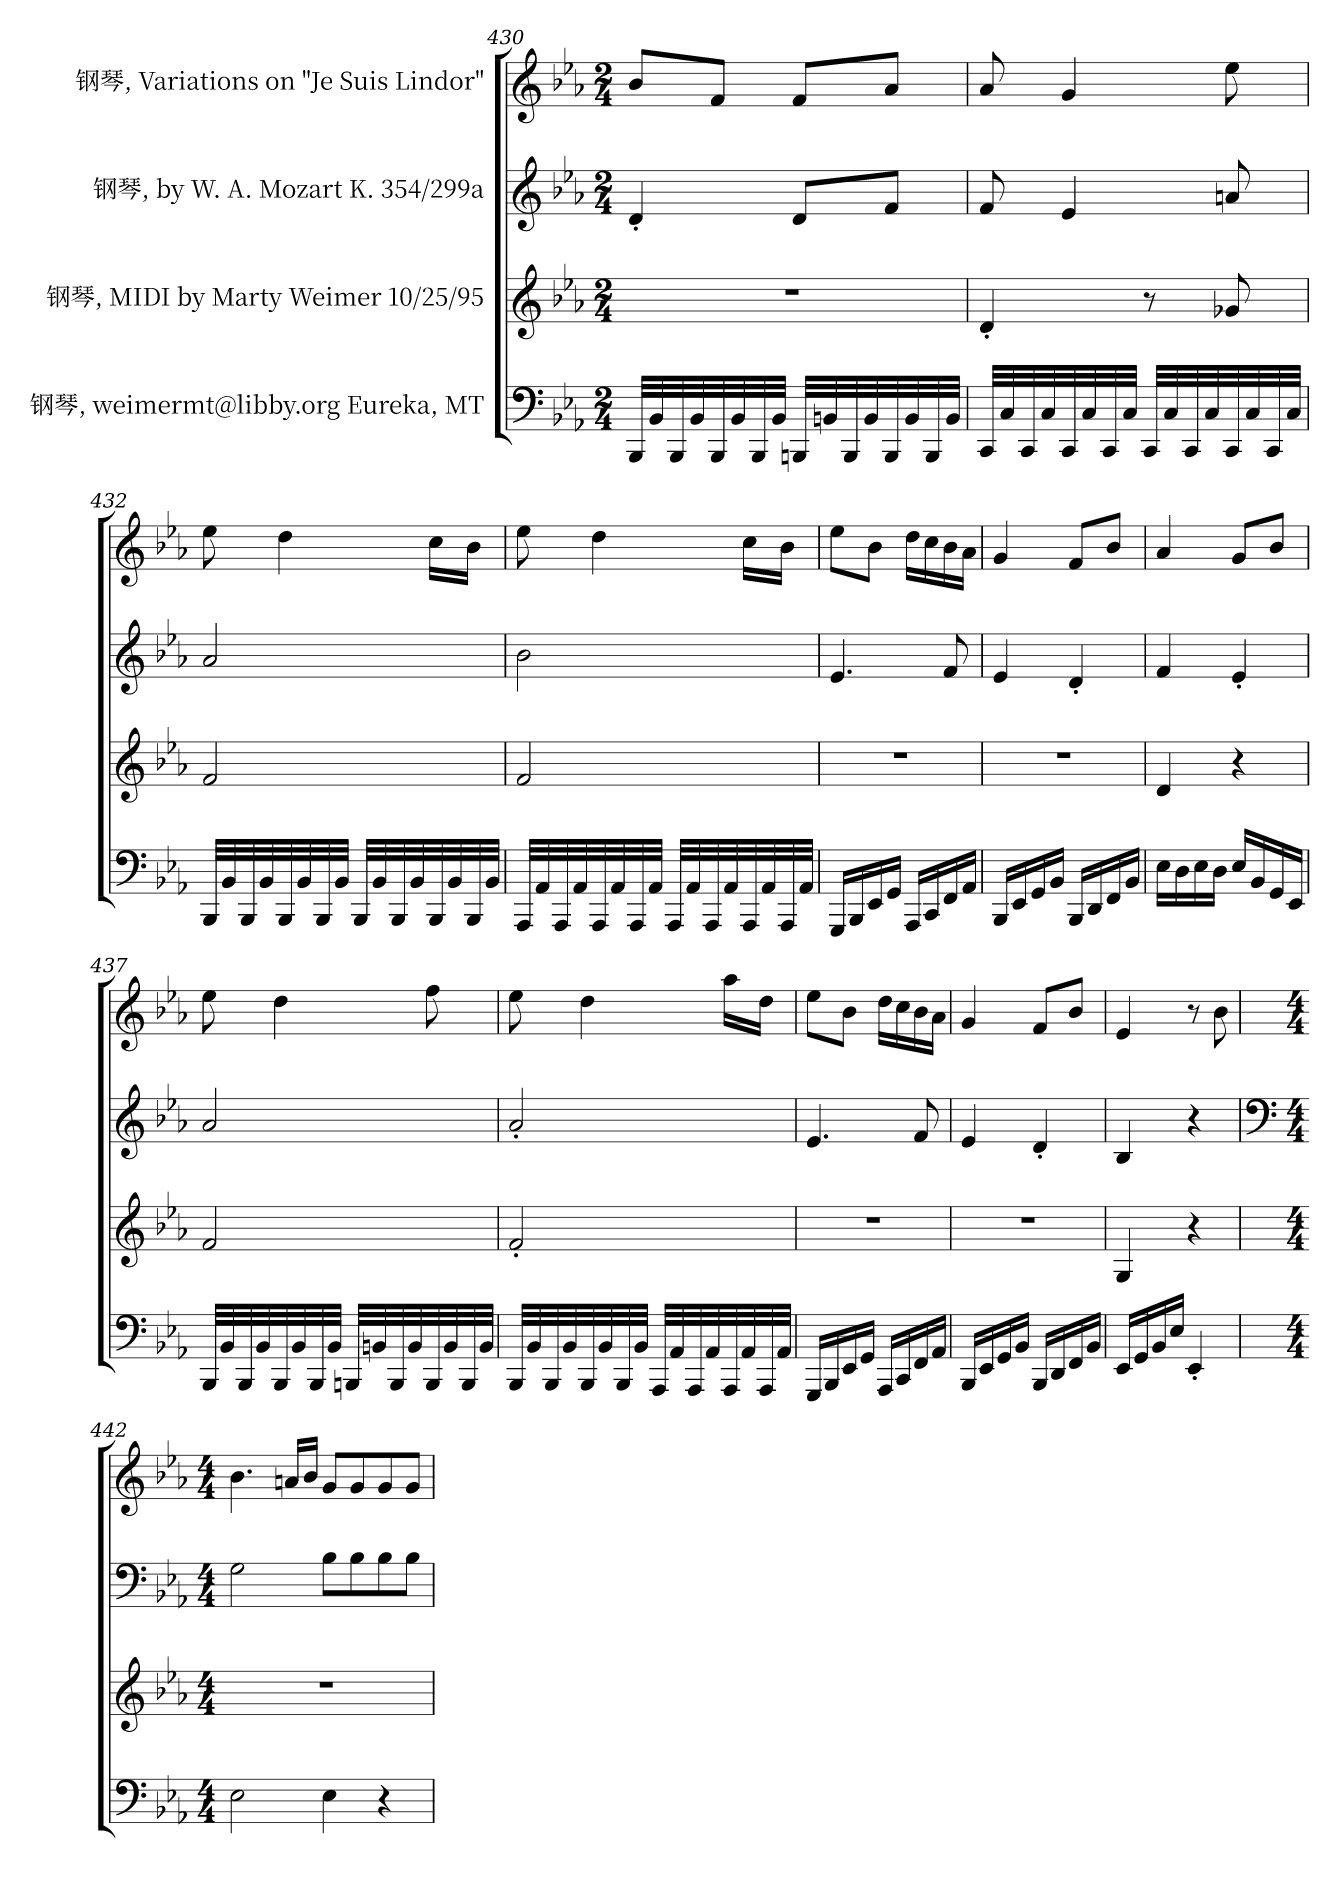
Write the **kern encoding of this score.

**kern	**kern	**kern	**kern
*part4	*part3	*part2	*part1
*staff4	*staff3	*staff2	*staff1
*I"钢琴, weimermt@libby.org  Eureka, MT	*I"钢琴, MIDI by Marty Weimer 10/25/95	*I"钢琴, by W. A. Mozart  K. 354/299a	*I"钢琴, Variations on &quot;Je Suis Lindor&quot;
!!LO:PB:g=z
*clefF4	*clefG2	*clefG2	*clefG2
*k[b-e-a-]	*k[b-e-a-]	*k[b-e-a-]	*k[b-e-a-]
*M2/4	*M2/4	*M2/4	*M2/4
=430	=430	=430	=430
32BBB-/LLL	2r	4d'/	8b-/L
32BB-/	.	.	.
32BBB-/	.	.	.
32BB-/	.	.	.
32BBB-/	.	.	8f/J
32BB-/	.	.	.
32BBB-/	.	.	.
32BB-/JJJ	.	.	.
32BBBn/LLL	.	8d/L	8f/L
32BBn/	.	.	.
32BBB/	.	.	.
32BB/	.	.	.
32BBB/	.	8f/J	8a-/J
32BB/	.	.	.
32BBB/	.	.	.
32BB/JJJ	.	.	.
=431	=431	=431	=431
32CC/LLL	4d'/	8f/	8a-/
32C/	.	.	.
32CC/	.	.	.
32C/	.	.	.
32CC/	.	4e-/	4g/
32C/	.	.	.
32CC/	.	.	.
32C/JJJ	.	.	.
32CC/LLL	8r	.	.
32C/	.	.	.
32CC/	.	.	.
32C/	.	.	.
32CC/	8g-X/	8an/	8ee-\
32C/	.	.	.
32CC/	.	.	.
32C/JJJ	.	.	.
!!LO:LB:g=z
=432	=432	=432	=432
32BBB-/LLL	2f/	2a-/	8ee-\
32BB-/	.	.	.
32BBB-/	.	.	.
32BB-/	.	.	.
32BBB-/	.	.	4dd\
32BB-/	.	.	.
32BBB-/	.	.	.
32BB-/JJJ	.	.	.
32BBB-/LLL	.	.	.
32BB-/	.	.	.
32BBB-/	.	.	.
32BB-/	.	.	.
32BBB-/	.	.	16cc\LL
32BB-/	.	.	.
32BBB-/	.	.	16b-\JJ
32BB-/JJJ	.	.	.
=433	=433	=433	=433
32AAA-/LLL	2f/	2b-\	8ee-\
32AA-/	.	.	.
32AAA-/	.	.	.
32AA-/	.	.	.
32AAA-/	.	.	4dd\
32AA-/	.	.	.
32AAA-/	.	.	.
32AA-/JJJ	.	.	.
32AAA-/LLL	.	.	.
32AA-/	.	.	.
32AAA-/	.	.	.
32AA-/	.	.	.
32AAA-/	.	.	16cc\LL
32AA-/	.	.	.
32AAA-/	.	.	16b-\JJ
32AA-/JJJ	.	.	.
=434	=434	=434	=434
16GGG/LL	2r	4.e-/	8ee-\L
16BBB-/	.	.	.
16EE-/	.	.	8b-\J
16GG/JJ	.	.	.
16AAA-/LL	.	.	16dd\LL
16CC/	.	.	16cc\
16FF/	.	8f/	16b-\
16AA-/JJ	.	.	16a-\JJ
!!LO:LB:g=z
=435	=435	=435	=435
16BBB-/LL	2r	4e-/	4g/
16EE-/	.	.	.
16GG/	.	.	.
16BB-/JJ	.	.	.
16BBB-/LL	.	4d'/	8f/L
16DD/	.	.	.
16FF/	.	.	8b-/J
16BB-/JJ	.	.	.
=436	=436	=436	=436
16E-\LL	4d/	4f/	4a-/
16D\	.	.	.
16E-\	.	.	.
16D\JJ	.	.	.
16E-/LL	4r	4e-'/	8g/L
16BB-/	.	.	.
16GG/	.	.	8b-/J
16EE-/JJ	.	.	.
=437	=437	=437	=437
32BBB-/LLL	2f/	2a-/	8ee-\
32BB-/	.	.	.
32BBB-/	.	.	.
32BB-/	.	.	.
32BBB-/	.	.	4dd\
32BB-/	.	.	.
32BBB-/	.	.	.
32BB-/JJJ	.	.	.
32BBBn/LLL	.	.	.
32BBn/	.	.	.
32BBB/	.	.	.
32BB/	.	.	.
32BBB/	.	.	8ff\
32BB/	.	.	.
32BBB/	.	.	.
32BB/JJJ	.	.	.
!!LO:PB:g=z
=438	=438	=438	=438
32BBB-/LLL	2f'/	2a-'/	8ee-\
32BB-/	.	.	.
32BBB-/	.	.	.
32BB-/	.	.	.
32BBB-/	.	.	4dd\
32BB-/	.	.	.
32BBB-/	.	.	.
32BB-/JJJ	.	.	.
32AAA-/LLL	.	.	.
32AA-/	.	.	.
32AAA-/	.	.	.
32AA-/	.	.	.
32AAA-/	.	.	16aa-\LL
32AA-/	.	.	.
32AAA-/	.	.	16dd\JJ
32AA-/JJJ	.	.	.
=439	=439	=439	=439
16GGG/LL	2r	4.e-/	8ee-\L
16BBB-/	.	.	.
16EE-/	.	.	8b-\J
16GG/JJ	.	.	.
16AAA-/LL	.	.	16dd\LL
16CC/	.	.	16cc\
16FF/	.	8f/	16b-\
16AA-/JJ	.	.	16a-\JJ
=440	=440	=440	=440
16BBB-/LL	2r	4e-/	4g/
16EE-/	.	.	.
16GG/	.	.	.
16BB-/JJ	.	.	.
*	*	*	*MM70
16BBB-/LL	.	4d'/	8f/L
16DD/	.	.	.
16FF/	.	.	8b-/J
16BB-/JJ	.	.	.
=441	=441	=441	=441
*	*	*	*MM62
16EE-/LL	4G/	4B-/	4e-/
16GG/	.	.	.
16BB-/	.	.	.
16E-/JJ	.	.	.
*	*	*	*MM54
4EE-'/	4r	4r	8r
.	.	.	8b-\
!!LO:LB:g=z
=442	=442	=442	=442
*	*	*clefF4	*
*M4/4	*M4/4	*M4/4	*M4/4
*	*	*	*MM46
2E-\	1r	2G\	4.b-\
.	.	.	16an/LL
.	.	.	16b-/JJ
4E-\	.	8B-\L	8g/L
.	.	8B-\	8g/
4r	.	8B-\	8g/
.	.	8B-\J	8g/J
=	=	=	=
*-	*-	*-	*-
